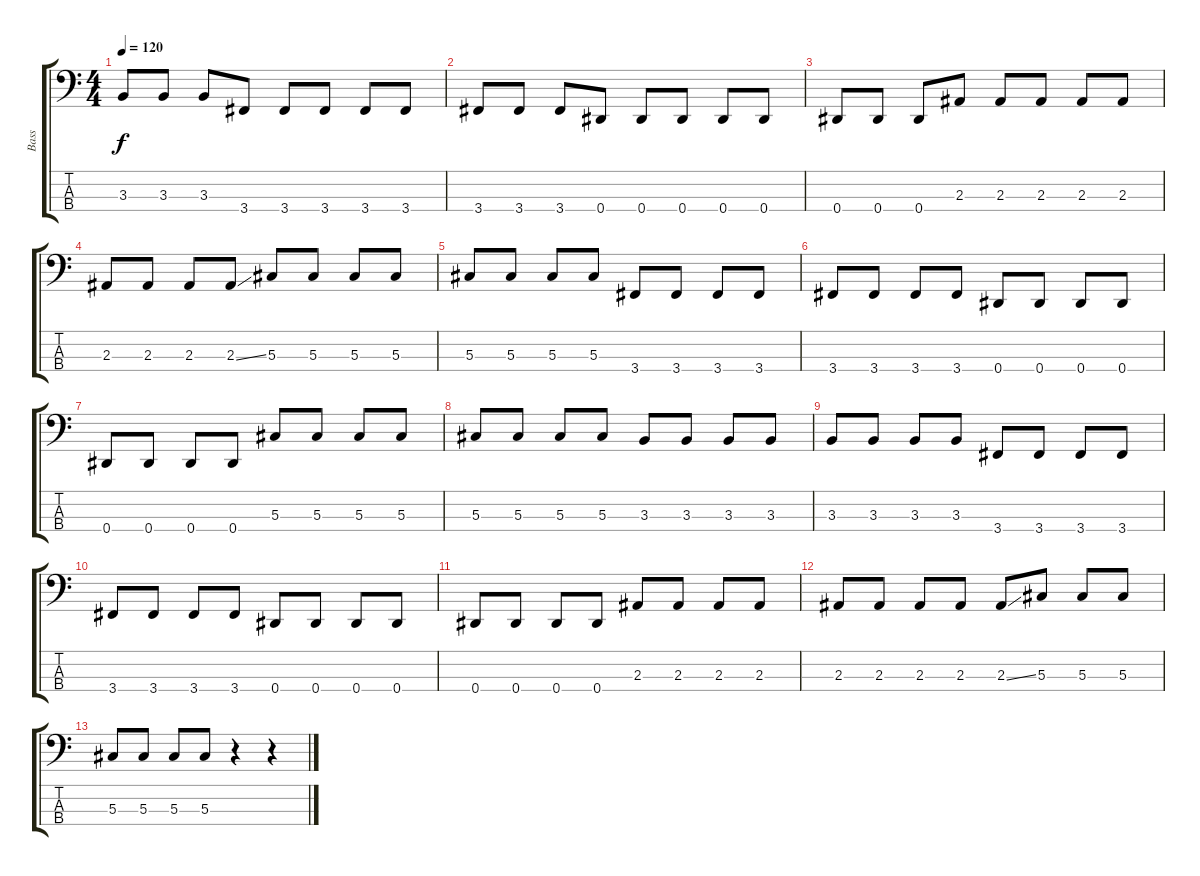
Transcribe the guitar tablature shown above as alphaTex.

\track ("Bass" "Bass") {instrument electricbasspick}
\staff {score tabs}
\tuning (Gb2 Db2 Ab1 Eb1) {hide}
\ts (4 4)
\tempo 120
\clef f4
\ks c
3.3.8{dy f} 3.3.8 3.3.8 3.4.8 3.4.8 3.4.8 3.4.8 3.4.8 |
3.4.8 3.4.8 3.4.8 0.4.8 0.4.8 0.4.8 0.4.8 0.4.8 |
0.4.8 0.4.8 0.4.8 2.3.8 2.3.8 2.3.8 2.3.8 2.3.8 |
2.3.8 2.3.8 2.3.8 2.3{ss}.8 5.3.8 5.3.8 5.3.8 5.3.8 |
5.3.8 5.3.8 5.3.8 5.3.8 3.4.8 3.4.8 3.4.8 3.4.8 |
3.4.8 3.4.8 3.4.8 3.4.8 0.4.8 0.4.8 0.4.8 0.4.8 |
0.4.8 0.4.8 0.4.8 0.4.8 5.3.8 5.3.8 5.3.8 5.3.8 |
5.3.8 5.3.8 5.3.8 5.3.8 3.3.8 3.3.8 3.3.8 3.3.8 |
3.3.8 3.3.8 3.3.8 3.3.8 3.4.8 3.4.8 3.4.8 3.4.8 |
3.4.8 3.4.8 3.4.8 3.4.8 0.4.8 0.4.8 0.4.8 0.4.8 |
0.4.8 0.4.8 0.4.8 0.4.8 2.3.8 2.3.8 2.3.8 2.3.8 |
2.3.8 2.3.8 2.3.8 2.3.8 2.3{ss}.8 5.3.8 5.3.8 5.3.8 |
5.3.8 5.3.8 5.3.8 5.3.8 r.4 r.4
